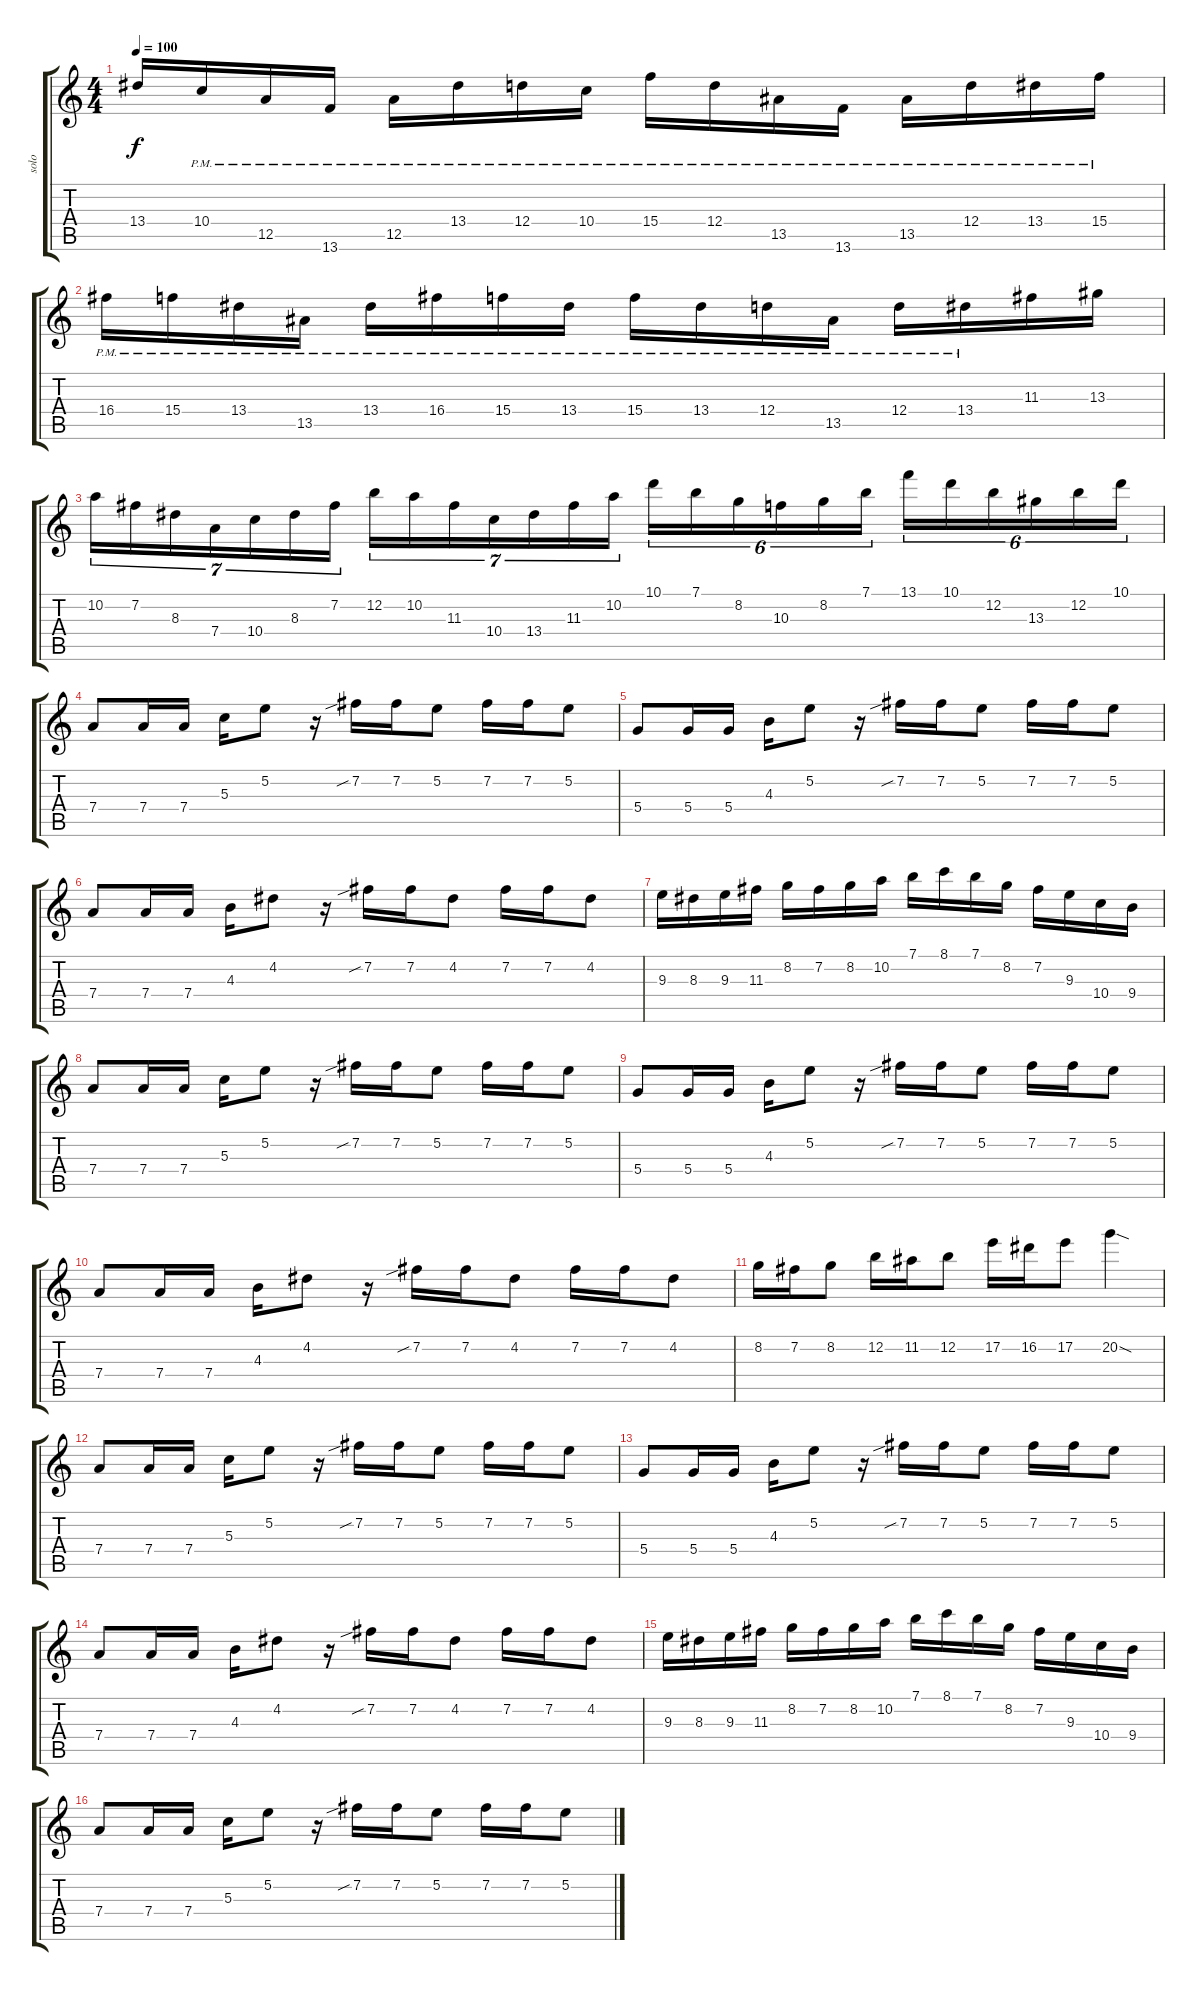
\track ("solo" "solo") {instrument overdrivenguitar}
\staff {score tabs}
\tuning (E4 B3 G3 D3 A2 E2) {hide}
\ts (4 4)
\tempo 100
\clef g2
\ks c
13.4.16{dy f} 10.4{pm}.16 12.5{pm}.16 13.6{pm}.16 12.5{pm}.16 13.4{pm}.16 12.4{pm}.16 10.4{pm}.16 15.4{pm}.16 12.4{pm}.16 13.5{pm}.16 13.6{pm}.16 13.5{pm}.16 12.4{pm}.16 13.4{pm}.16 15.4{pm}.16 |
16.4{pm}.16 15.4{pm}.16 13.4{pm}.16 13.5{pm}.16 13.4{pm}.16 16.4{pm}.16 15.4{pm}.16 13.4{pm}.16 15.4{pm}.16 13.4{pm}.16 12.4{pm}.16 13.5{pm}.16 12.4{pm}.16 13.4{pm}.16 11.3.16 13.3.16 |
10.2.16{tu (7 4)} 7.2.16{tu (7 4)} 8.3.16{tu (7 4)} 7.4.16{tu (7 4)} 10.4.16{tu (7 4)} 8.3.16{tu (7 4)} 7.2.16{tu (7 4)} 12.2.16{tu (7 4)} 10.2.16{tu (7 4)} 11.3.16{tu (7 4)} 10.4.16{tu (7 4)} 13.4.16{tu (7 4)} 11.3.16{tu (7 4)} 10.2.16{tu (7 4)} 10.1.16{tu (6 4)} 7.1.16{tu (6 4)} 8.2.16{tu (6 4)} 10.3.16{tu (6 4)} 8.2.16{tu (6 4)} 7.1.16{tu (6 4)} 13.1.16{tu (6 4)} 10.1.16{tu (6 4)} 12.2.16{tu (6 4)} 13.3.16{tu (6 4)} 12.2.16{tu (6 4)} 10.1.16{tu (6 4)} |
7.4.8 7.4.16 7.4.16 5.3.16 5.2.8 r.16 7.2{sib}.16 7.2.16 5.2.8 7.2.16 7.2.16 5.2.8 |
5.4.8 5.4.16 5.4.16 4.3.16 5.2.8 r.16 7.2{sib}.16 7.2.16 5.2.8 7.2.16 7.2.16 5.2.8 |
7.4.8 7.4.16 7.4.16 4.3.16 4.2.8 r.16 7.2{sib}.16 7.2.16 4.2.8 7.2.16 7.2.16 4.2.8 |
9.3.16 8.3.16 9.3.16 11.3.16 8.2.16 7.2.16 8.2.16 10.2.16 7.1.16 8.1.16 7.1.16 8.2.16 7.2.16 9.3.16 10.4.16 9.4.16 |
7.4.8 7.4.16 7.4.16 5.3.16 5.2.8 r.16 7.2{sib}.16 7.2.16 5.2.8 7.2.16 7.2.16 5.2.8 |
5.4.8 5.4.16 5.4.16 4.3.16 5.2.8 r.16 7.2{sib}.16 7.2.16 5.2.8 7.2.16 7.2.16 5.2.8 |
7.4.8 7.4.16 7.4.16 4.3.16 4.2.8 r.16 7.2{sib}.16 7.2.16 4.2.8 7.2.16 7.2.16 4.2.8 |
8.2.16 7.2.16 8.2.8 12.2.16 11.2.16 12.2.8 17.2.16 16.2.16 17.2.8 20.2{sod}.4 |
7.4.8 7.4.16 7.4.16 5.3.16 5.2.8 r.16 7.2{sib}.16 7.2.16 5.2.8 7.2.16 7.2.16 5.2.8 |
5.4.8 5.4.16 5.4.16 4.3.16 5.2.8 r.16 7.2{sib}.16 7.2.16 5.2.8 7.2.16 7.2.16 5.2.8 |
7.4.8 7.4.16 7.4.16 4.3.16 4.2.8 r.16 7.2{sib}.16 7.2.16 4.2.8 7.2.16 7.2.16 4.2.8 |
9.3.16 8.3.16 9.3.16 11.3.16 8.2.16 7.2.16 8.2.16 10.2.16 7.1.16 8.1.16 7.1.16 8.2.16 7.2.16 9.3.16 10.4.16 9.4.16 |
7.4.8 7.4.16 7.4.16 5.3.16 5.2.8 r.16 7.2{sib}.16 7.2.16 5.2.8 7.2.16 7.2.16 5.2.8
